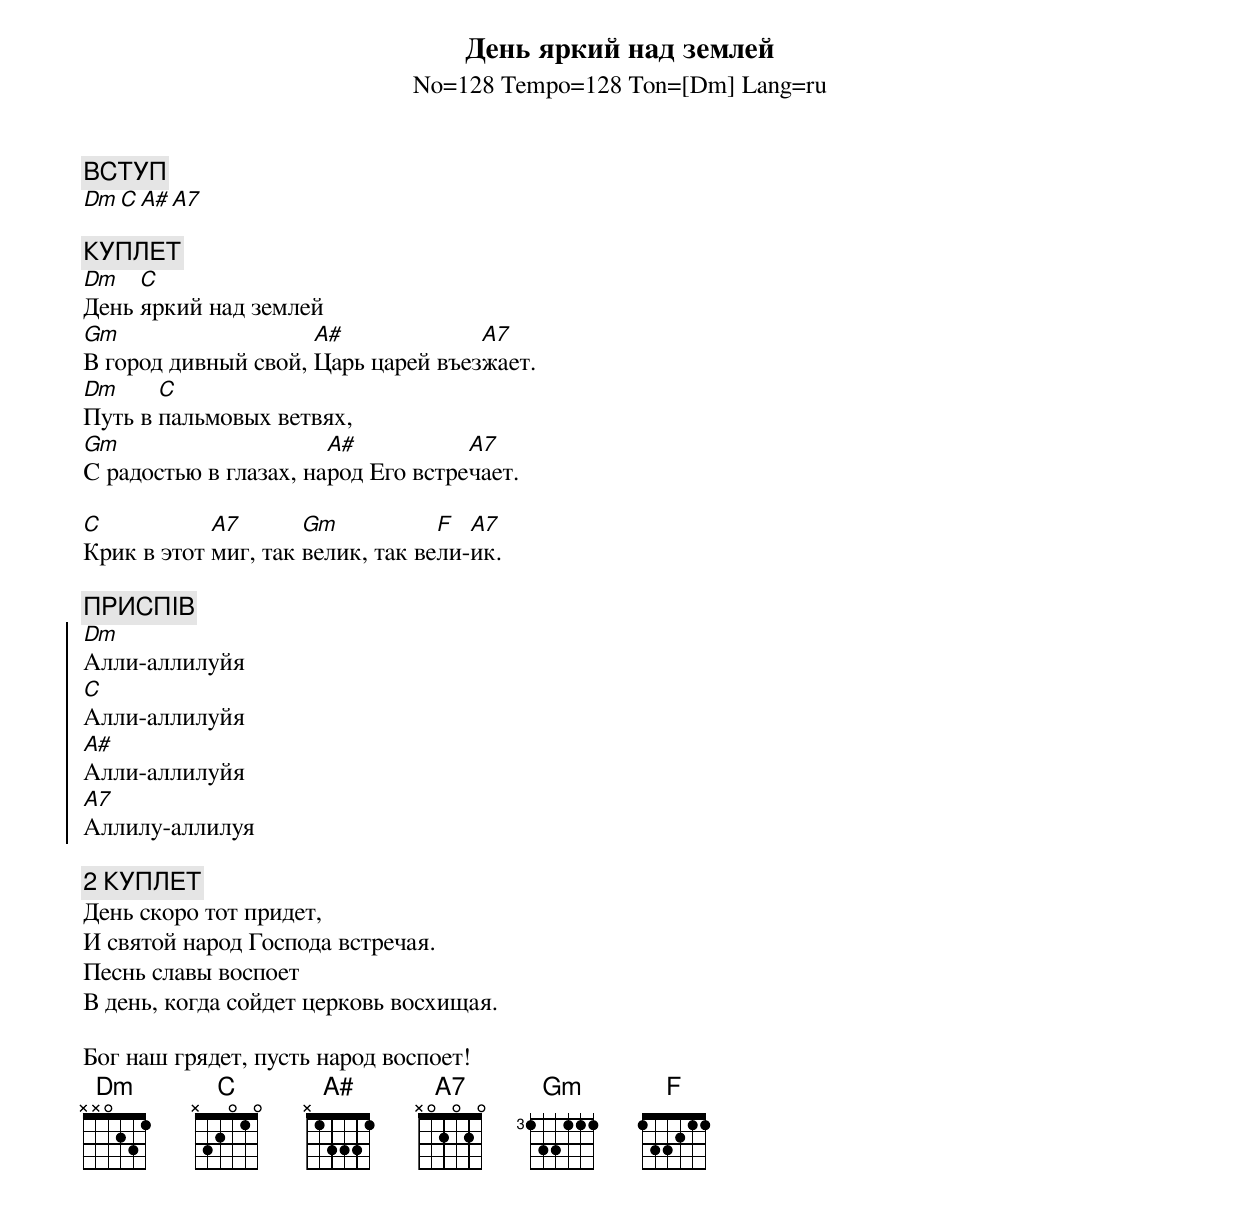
{title:День яркий над землей}
{subtitle:No=128 Tempo=128 Ton=[Dm] Lang=ru}

{c: ВСТУП}
[Dm][C][A#][A7]

{c: КУПЛЕТ}
[Dm]День [C]яркий над землей
[Gm]В город дивный свой, [A#]Царь царей въез[A7]жает.
[Dm]Путь в [C]пальмовых ветвях,
[Gm]С радостью в глазах, на[A#]род Его встре[A7]чает.

[С]Крик в этот [A7]миг, так [Gm]велик, так ве[F]ли-[A7]ик.

{c: ПРИСПІВ}
{soc}
[Dm]Алли-аллилуйя
[C]Алли-аллилуйя
[A#]Алли-аллилуйя
[A7]Аллилу-аллилуя
{eoc}

{c: 2 КУПЛЕТ}
День скоро тот придет,
И святой народ Господа встречая.
Песнь славы воспоет
В день, когда сойдет церковь восхищая.

Бог наш грядет, пусть народ воспоет!
